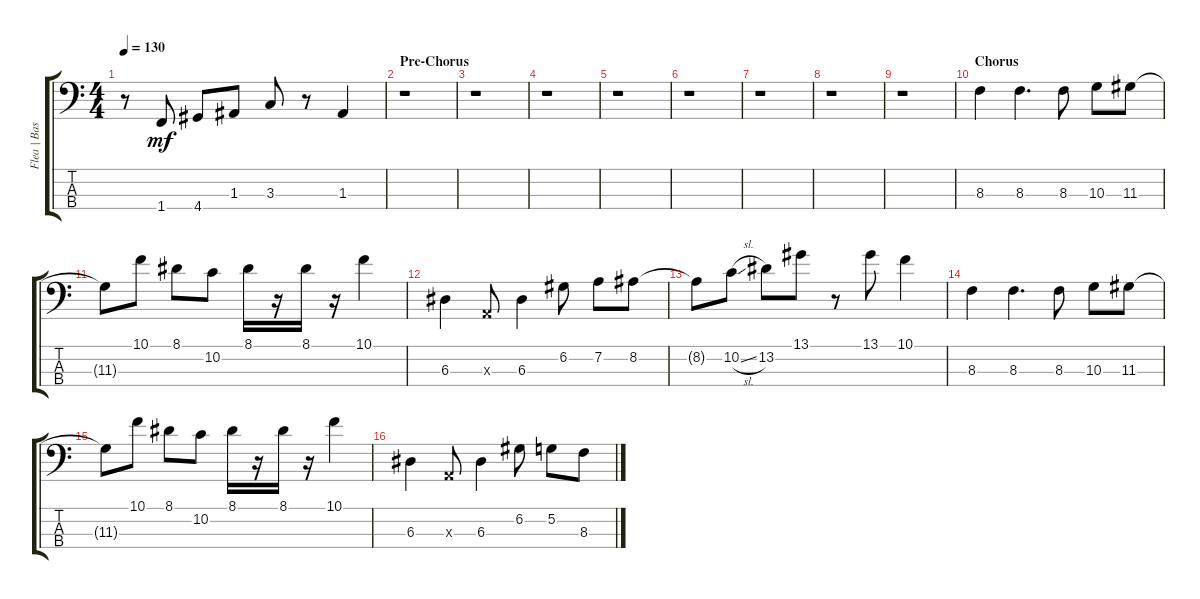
\track ("Flea | Bass" "Flea | Bas") {instrument electricbassfinger}
\staff {score tabs}
\tuning (G2 D2 A1 E1) {hide}
\ts (4 4)
\tempo 130
\clef f4
\ks c
r.8{dy mf} 1.4.8 4.4.8 1.3.8 3.3.8 r.8 1.3.4 |
\section ("" "Pre-Chorus")
r.1 |
r.1 |
r.1 |
r.1 |
r.1 |
r.1 |
r.1 |
r.1 |
\section ("" "Chorus")
8.3.4 8.3.4{d} 8.3.8 10.3.8 11.3.8 |
11.3{t}.8 10.1.8 8.1.8 10.2.8 8.1.16 r.16 8.1.16 r.16 10.1.4 |
6.3.4 0.3{x}.8 6.3.4 6.2.8 7.2.8 8.2.8 |
8.2{t}.8 10.2{sl}.8 13.2.8 13.1.8 r.8 13.1.8 10.1.4 |
8.3.4 8.3.4{d} 8.3.8 10.3.8 11.3.8 |
11.3{t}.8 10.1.8 8.1.8 10.2.8 8.1.16 r.16 8.1.16 r.16 10.1.4 |
6.3.4 0.3{x}.8 6.3.4 6.2.8 5.2.8 8.3.8
